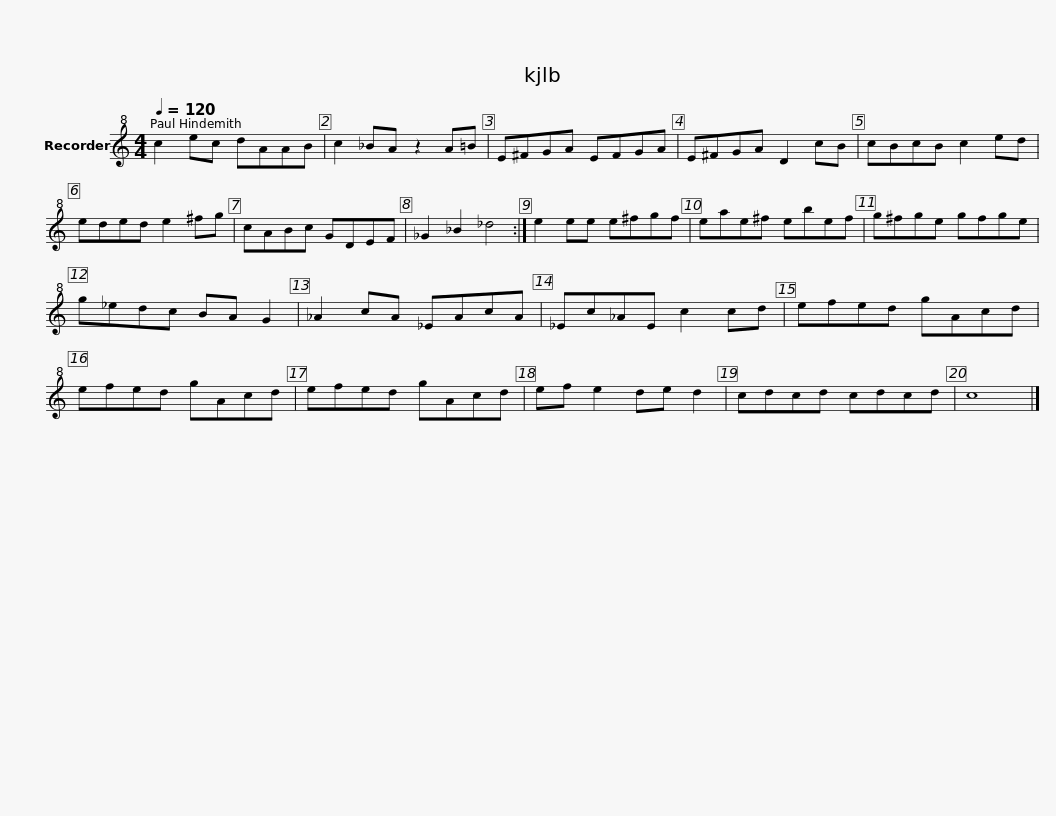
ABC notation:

X:1
L:1/8
Q:1/4=120
M:4/4
I:linebreak $
K:C
V:1 treble+8
V:1
 c2 ec dAAB | c2 _BA z2 A=B | E^FGA EFGA | E^FGA D2 cB | cBcB c2 ed | %5
 eded e2 ^fg |$ cABc GDEF | _G2 _B2 _d4 :| e2 ee e^fgf | eae^f ebef | %10
 g^fge gfge | g_edc BA G2 |$ _A2 cA _EAcA | _Ec_AE c2 cd | efed gAcd | %15
 efed gAcd | efed gAcd | ef e2 de d2 |$ cdcd cdcd | c8 |] %20
